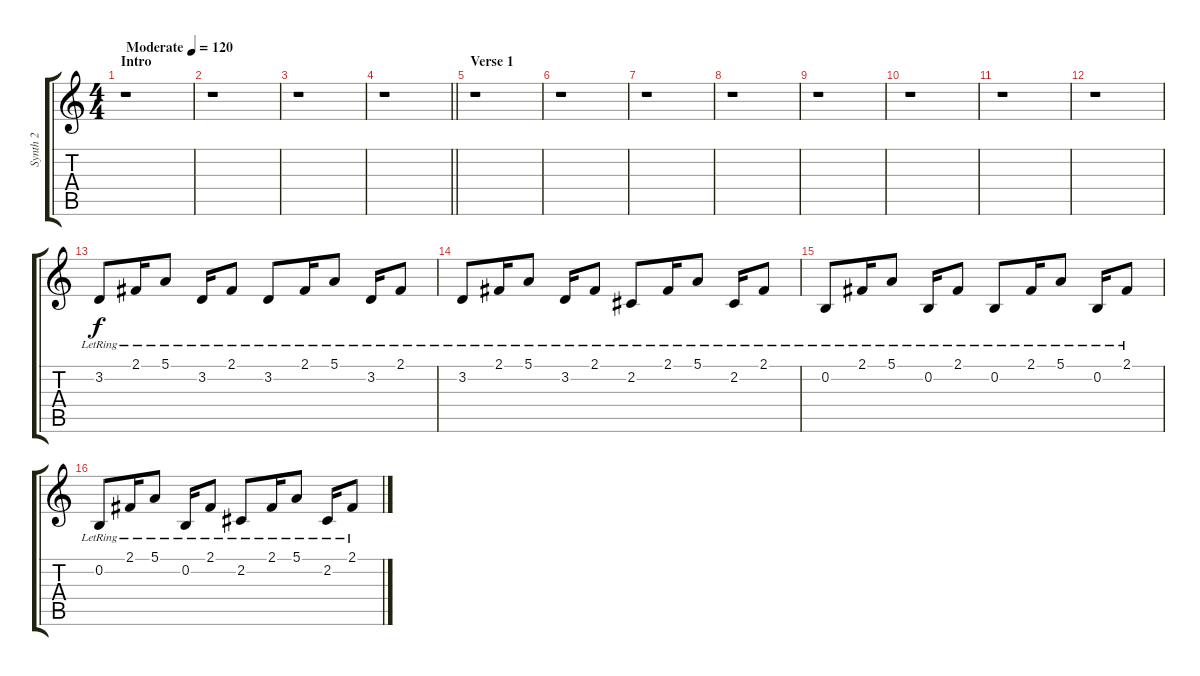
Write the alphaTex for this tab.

\track ("Synth 2" "Synth 2") {instrument vibraphone}
\staff {score tabs}
\tuning (E4 B3 G3 D3 A2 D2) {hide}
\ts (4 4)
\section ("" "Intro")
\tempo (120 "Moderate")
\clef g2
\ks c
r.1{dy f instrument vibraphone} |
r.1 |
r.1 |
\barLineRight lightlight
r.1 |
\section ("" "Verse 1")
r.1 |
r.1 |
r.1 |
r.1 |
r.1 |
r.1 |
r.1 |
r.1 |
3.2{lr}.8 2.1{lr}.16 5.1{lr}.8 3.2{lr}.16 2.1{lr}.8 3.2{lr}.8 2.1{lr}.16 5.1{lr}.8 3.2{lr}.16 2.1{lr}.8 |
3.2{lr}.8 2.1{lr}.16 5.1{lr}.8 3.2{lr}.16 2.1{lr}.8 2.2{lr}.8 2.1{lr}.16 5.1{lr}.8 2.2{lr}.16 2.1{lr}.8 |
0.2{lr}.8 2.1{lr}.16 5.1{lr}.8 0.2{lr}.16 2.1{lr}.8 0.2{lr}.8 2.1{lr}.16 5.1{lr}.8 0.2{lr}.16 2.1{lr}.8 |
0.2{lr}.8 2.1{lr}.16 5.1{lr}.8 0.2{lr}.16 2.1{lr}.8 2.2{lr}.8 2.1{lr}.16 5.1{lr}.8 2.2{lr}.16 2.1{lr}.8
